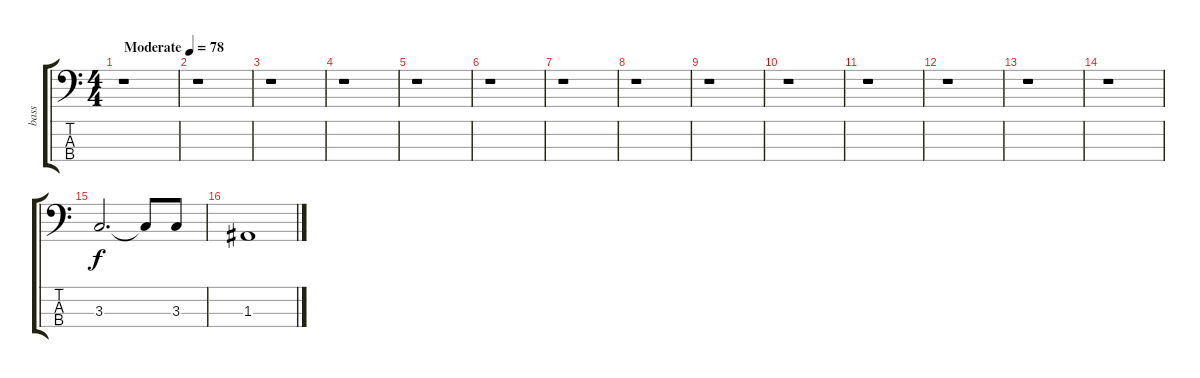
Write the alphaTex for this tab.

\track ("bass" "bass") {instrument fretlessbass}
\staff {score tabs}
\tuning (G2 D2 A1 E1) {hide}
\ts (4 4)
\tempo (78 "Moderate")
\clef f4
\ks c
r.1{dy f instrument fretlessbass} |
r.1 |
r.1 |
r.1 |
r.1 |
r.1 |
r.1 |
r.1 |
r.1 |
r.1 |
r.1 |
r.1 |
r.1 |
r.1 |
3.3.2{d} 3.3{t}.8 3.3.8 |
1.3.1
